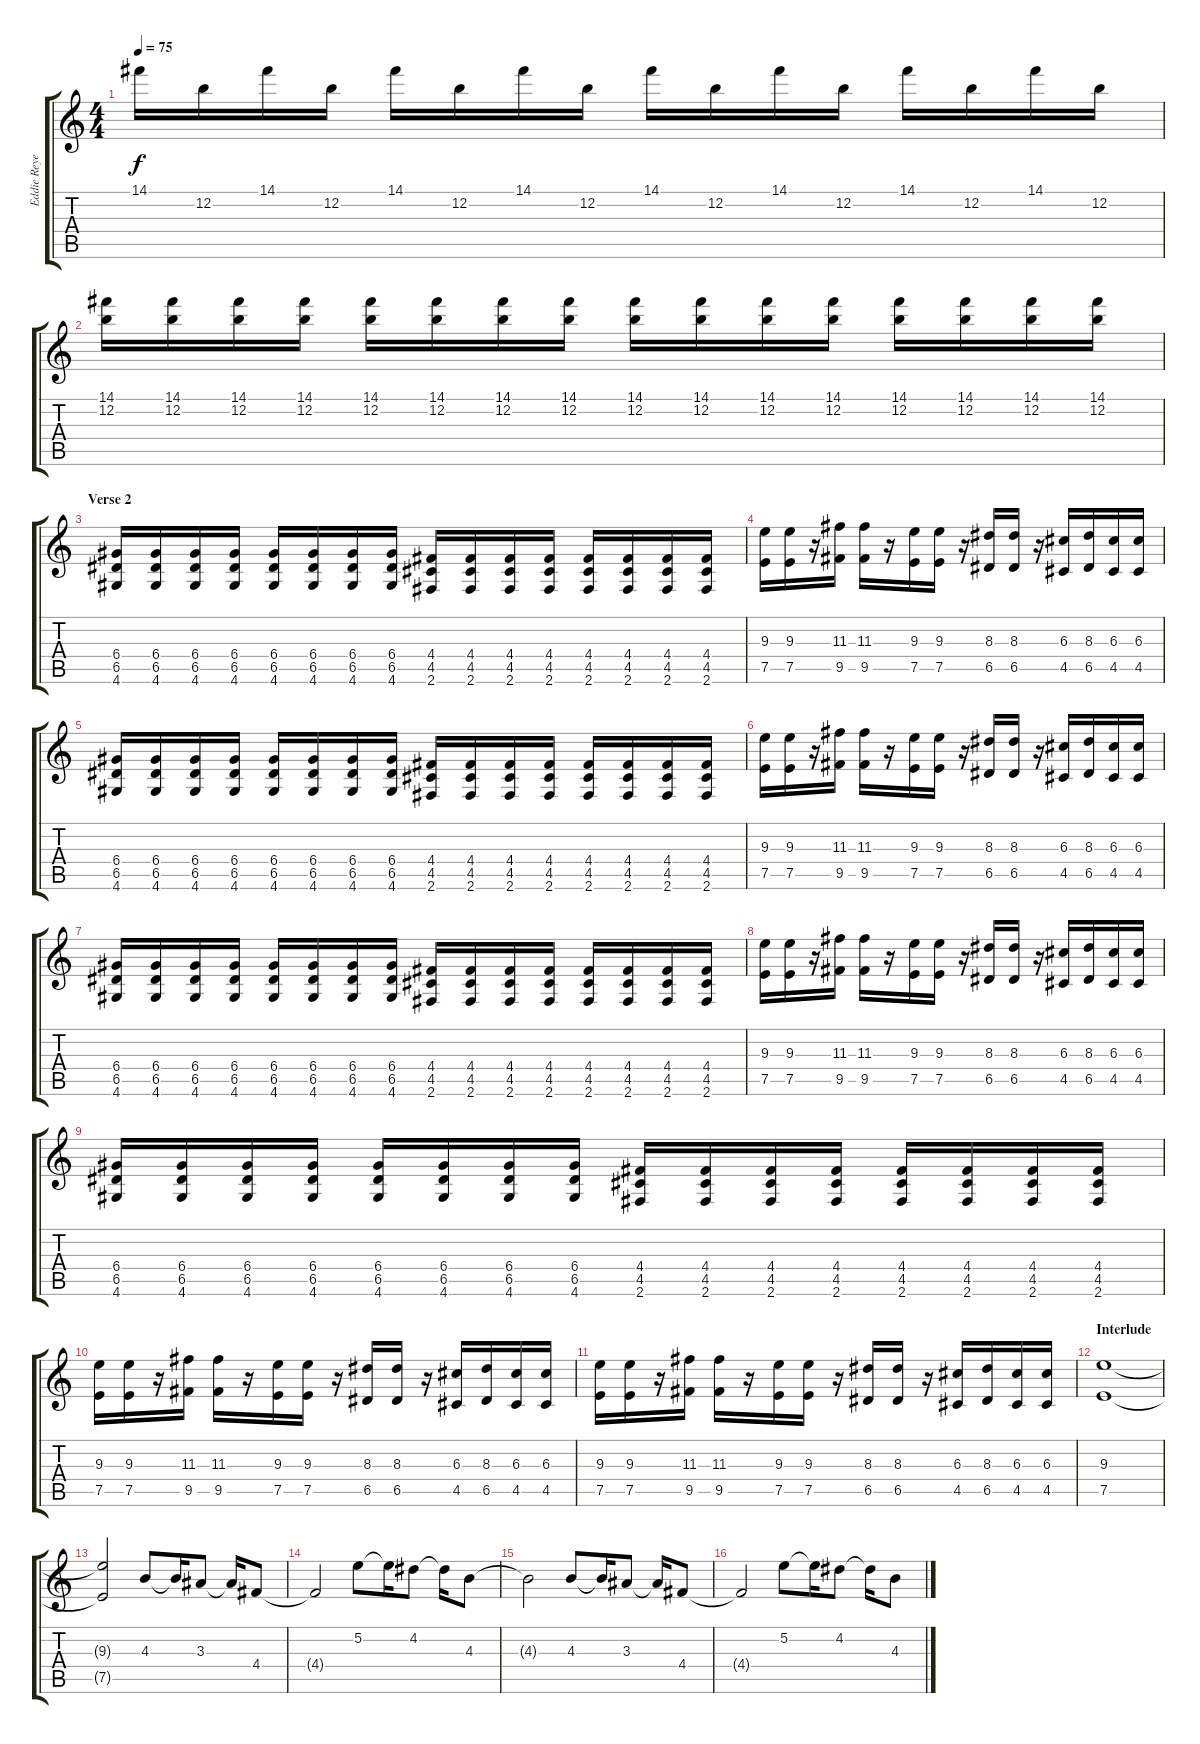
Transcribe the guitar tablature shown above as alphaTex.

\track ("Eddie Reyes (Lead Guitar)" "Eddie Reye") {instrument distortionguitar}
\staff {score tabs}
\tuning (E4 B3 G3 D3 A2 E2) {hide}
\ts (4 4)
\tempo 75
\clef g2
\ks c
14.1.16{dy f} 12.2.16 14.1.16 12.2.16 14.1.16 12.2.16 14.1.16 12.2.16 14.1.16 12.2.16 14.1.16 12.2.16 14.1.16 12.2.16 14.1.16 12.2.16 |
(14.1 12.2).16 (14.1 12.2).16 (14.1 12.2).16 (14.1 12.2).16 (14.1 12.2).16 (14.1 12.2).16 (14.1 12.2).16 (14.1 12.2).16 (14.1 12.2).16 (14.1 12.2).16 (14.1 12.2).16 (14.1 12.2).16 (14.1 12.2).16 (14.1 12.2).16 (14.1 12.2).16 (14.1 12.2).16 |
\section ("" "Verse 2")
(6.4 6.5 4.6).16 (6.4 6.5 4.6).16 (6.4 6.5 4.6).16 (6.4 6.5 4.6).16 (6.4 6.5 4.6).16 (6.4 6.5 4.6).16 (6.4 6.5 4.6).16 (6.4 6.5 4.6).16 (4.4 4.5 2.6).16 (4.4 4.5 2.6).16 (4.4 4.5 2.6).16 (4.4 4.5 2.6).16 (4.4 4.5 2.6).16 (4.4 4.5 2.6).16 (4.4 4.5 2.6).16 (4.4 4.5 2.6).16 |
(9.3 7.5).16 (9.3 7.5).16 r.16 (11.3 9.5).16 (11.3 9.5).16 r.16 (9.3 7.5).16 (9.3 7.5).16 r.16 (8.3 6.5).16 (8.3 6.5).16 r.16 (6.3 4.5).16 (8.3 6.5).16 (6.3 4.5).16 (6.3 4.5).16 |
(6.4 6.5 4.6).16 (6.4 6.5 4.6).16 (6.4 6.5 4.6).16 (6.4 6.5 4.6).16 (6.4 6.5 4.6).16 (6.4 6.5 4.6).16 (6.4 6.5 4.6).16 (6.4 6.5 4.6).16 (4.4 4.5 2.6).16 (4.4 4.5 2.6).16 (4.4 4.5 2.6).16 (4.4 4.5 2.6).16 (4.4 4.5 2.6).16 (4.4 4.5 2.6).16 (4.4 4.5 2.6).16 (4.4 4.5 2.6).16 |
(9.3 7.5).16 (9.3 7.5).16 r.16 (11.3 9.5).16 (11.3 9.5).16 r.16 (9.3 7.5).16 (9.3 7.5).16 r.16 (8.3 6.5).16 (8.3 6.5).16 r.16 (6.3 4.5).16 (8.3 6.5).16 (6.3 4.5).16 (6.3 4.5).16 |
(6.4 6.5 4.6).16 (6.4 6.5 4.6).16 (6.4 6.5 4.6).16 (6.4 6.5 4.6).16 (6.4 6.5 4.6).16 (6.4 6.5 4.6).16 (6.4 6.5 4.6).16 (6.4 6.5 4.6).16 (4.4 4.5 2.6).16 (4.4 4.5 2.6).16 (4.4 4.5 2.6).16 (4.4 4.5 2.6).16 (4.4 4.5 2.6).16 (4.4 4.5 2.6).16 (4.4 4.5 2.6).16 (4.4 4.5 2.6).16 |
(9.3 7.5).16 (9.3 7.5).16 r.16 (11.3 9.5).16 (11.3 9.5).16 r.16 (9.3 7.5).16 (9.3 7.5).16 r.16 (8.3 6.5).16 (8.3 6.5).16 r.16 (6.3 4.5).16 (8.3 6.5).16 (6.3 4.5).16 (6.3 4.5).16 |
(6.4 6.5 4.6).16 (6.4 6.5 4.6).16 (6.4 6.5 4.6).16 (6.4 6.5 4.6).16 (6.4 6.5 4.6).16 (6.4 6.5 4.6).16 (6.4 6.5 4.6).16 (6.4 6.5 4.6).16 (4.4 4.5 2.6).16 (4.4 4.5 2.6).16 (4.4 4.5 2.6).16 (4.4 4.5 2.6).16 (4.4 4.5 2.6).16 (4.4 4.5 2.6).16 (4.4 4.5 2.6).16 (4.4 4.5 2.6).16 |
(9.3 7.5).16 (9.3 7.5).16 r.16 (11.3 9.5).16 (11.3 9.5).16 r.16 (9.3 7.5).16 (9.3 7.5).16 r.16 (8.3 6.5).16 (8.3 6.5).16 r.16 (6.3 4.5).16 (8.3 6.5).16 (6.3 4.5).16 (6.3 4.5).16 |
(9.3 7.5).16 (9.3 7.5).16 r.16 (11.3 9.5).16 (11.3 9.5).16 r.16 (9.3 7.5).16 (9.3 7.5).16 r.16 (8.3 6.5).16 (8.3 6.5).16 r.16 (6.3 4.5).16 (8.3 6.5).16 (6.3 4.5).16 (6.3 4.5).16 |
\section ("" "Interlude")
(9.3 7.5).1 |
(9.3{t} 7.5{t}).2 4.3.8 4.3{t}.16 3.3.8 3.3{t}.16 4.4.8 |
4.4{t}.2 5.2.8 5.2{t}.16 4.2.8 4.2{t}.16 4.3.8 |
4.3{t}.2 4.3.8 4.3{t}.16 3.3.8 3.3{t}.16 4.4.8 |
4.4{t}.2 5.2.8 5.2{t}.16 4.2.8 4.2{t}.16 4.3.8
